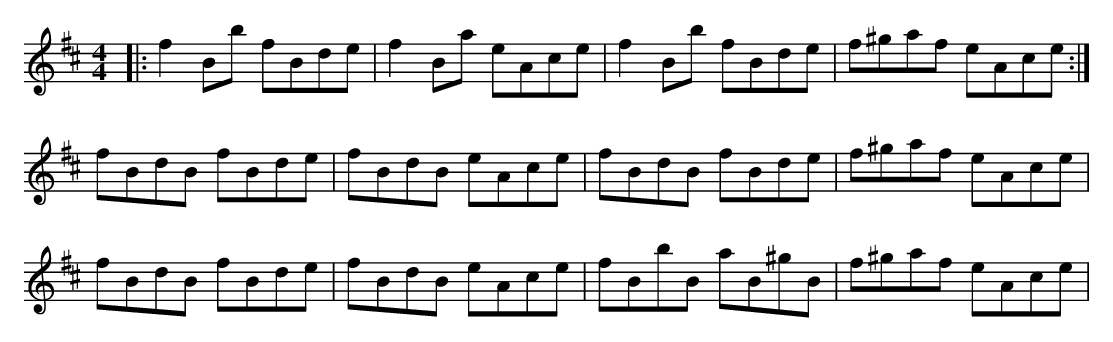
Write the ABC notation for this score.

X:1
M:4/4
K:Bmin
|:f2Bb fBde|f2Ba eAce|f2Bb fBde|f^gaf eAce:|
fBdB fBde|fBdB eAce|fBdB fBde|f^gaf eAce|
fBdB fBde|fBdB eAce|fBbB aB^gB|f^gaf eAce|
